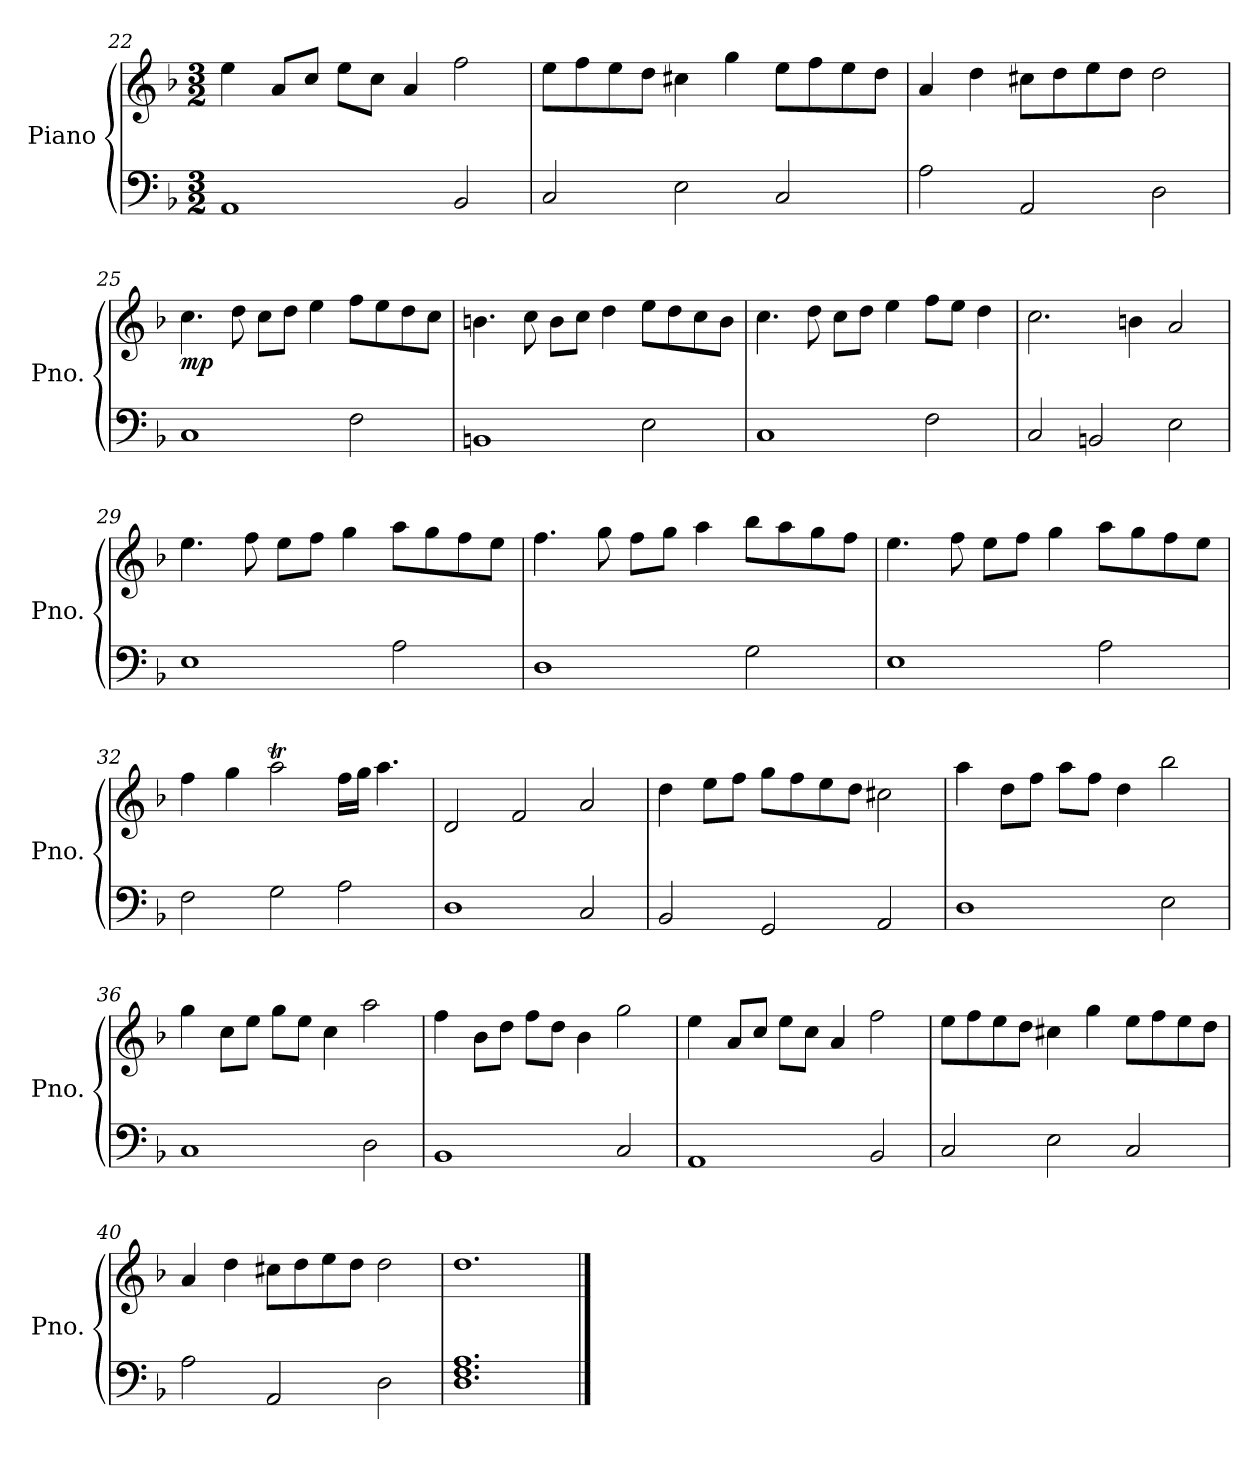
**kern	**kern	**dynam
*part1	*part1	*part1
*staff2	*staff1	*staff1/2
*I"Piano	*	*
*I'Pno.	*	*
*clefF4	*clefG2	*
*k[b-]	*k[b-]	*
*F:	*F:	*
*M3/2	*M3/2	*
=22	=22	=22
1AA	4ee\	.
.	8a/L	.
.	8cc/J	.
.	8ee\L	.
.	8cc\J	.
.	4a/	.
2BB-/	2ff\	.
=23	=23	=23
2C/	8ee\L	.
.	8ff\	.
.	8ee\	.
.	8dd\J	.
2E\	4cc#X\	.
.	4gg\	.
2C/	8ee\L	.
.	8ff\	.
.	8ee\	.
.	8dd\J	.
=24	=24	=24
2A\	4a/	.
.	4dd\	.
2AA/	8cc#X\L	.
.	8dd\	.
.	8ee\	.
.	8dd\J	.
2D\	2dd\	.
=25	=25	=25
!	!	!LO:DY:b
1C	4.cc\	mp
.	8dd\	.
.	8cc\L	.
.	8dd\J	.
.	4ee\	.
2F\	8ff\L	.
.	8ee\	.
.	8dd\	.
.	8cc\J	.
=26	=26	=26
1BBn	4.bn\	.
.	8cc\	.
.	8b\L	.
.	8cc\J	.
.	4dd\	.
2E\	8ee\L	.
.	8dd\	.
.	8cc\	.
.	8b\J	.
=27	=27	=27
1C	4.cc\	.
.	8dd\	.
.	8cc\L	.
.	8dd\J	.
.	4ee\	.
2F\	8ff\L	.
.	8ee\J	.
.	4dd\	.
=28	=28	=28
2C/	2.cc\	.
2BBn/	.	.
.	4bn\	.
2E\	2a/	.
=29	=29	=29
1E	4.ee\	.
.	8ff\	.
.	8ee\L	.
.	8ff\J	.
.	4gg\	.
2A\	8aa\L	.
.	8gg\	.
.	8ff\	.
.	8ee\J	.
=30	=30	=30
1D	4.ff\	.
.	8gg\	.
.	8ff\L	.
.	8gg\J	.
.	4aa\	.
2G\	8bb-\L	.
.	8aa\	.
.	8gg\	.
.	8ff\J	.
=31	=31	=31
1E	4.ee\	.
.	8ff\	.
.	8ee\L	.
.	8ff\J	.
.	4gg\	.
2A\	8aa\L	.
.	8gg\	.
.	8ff\	.
.	8ee\J	.
=32	=32	=32
2F\	4ff\	.
.	4gg\	.
2G\	2aat\	.
2A\	16ff\LL	.
.	16gg\JJ	.
.	4.aa\	.
=33	=33	=33
1D	2d/	.
.	2f/	.
2C/	2a/	.
=34	=34	=34
2BB-/	4dd\	.
.	8ee\L	.
.	8ff\J	.
2GG/	8gg\L	.
.	8ff\	.
.	8ee\	.
.	8dd\J	.
2AA/	2cc#X\	.
=35	=35	=35
1D	4aa\	.
.	8dd\L	.
.	8ff\J	.
.	8aa\L	.
.	8ff\J	.
.	4dd\	.
2E\	2bb-\	.
=36	=36	=36
1C	4gg\	.
.	8cc\L	.
.	8ee\J	.
.	8gg\L	.
.	8ee\J	.
.	4cc\	.
2D\	2aa\	.
=37	=37	=37
1BB-	4ff\	.
.	8b-\L	.
.	8dd\J	.
.	8ff\L	.
.	8dd\J	.
.	4b-\	.
2C/	2gg\	.
=38	=38	=38
1AA	4ee\	.
.	8a/L	.
.	8cc/J	.
.	8ee\L	.
.	8cc\J	.
.	4a/	.
2BB-/	2ff\	.
=39	=39	=39
2C/	8ee\L	.
.	8ff\	.
.	8ee\	.
.	8dd\J	.
2E\	4cc#X\	.
.	4gg\	.
2C/	8ee\L	.
.	8ff\	.
.	8ee\	.
.	8dd\J	.
=40	=40	=40
2A\	4a/	.
.	4dd\	.
2AA/	8cc#X\L	.
.	8dd\	.
.	8ee\	.
.	8dd\J	.
2D\	2dd\	.
=41	=41	=41
1.D 1.F 1.A	1.dd	.
==	==	==
*-	*-	*-
